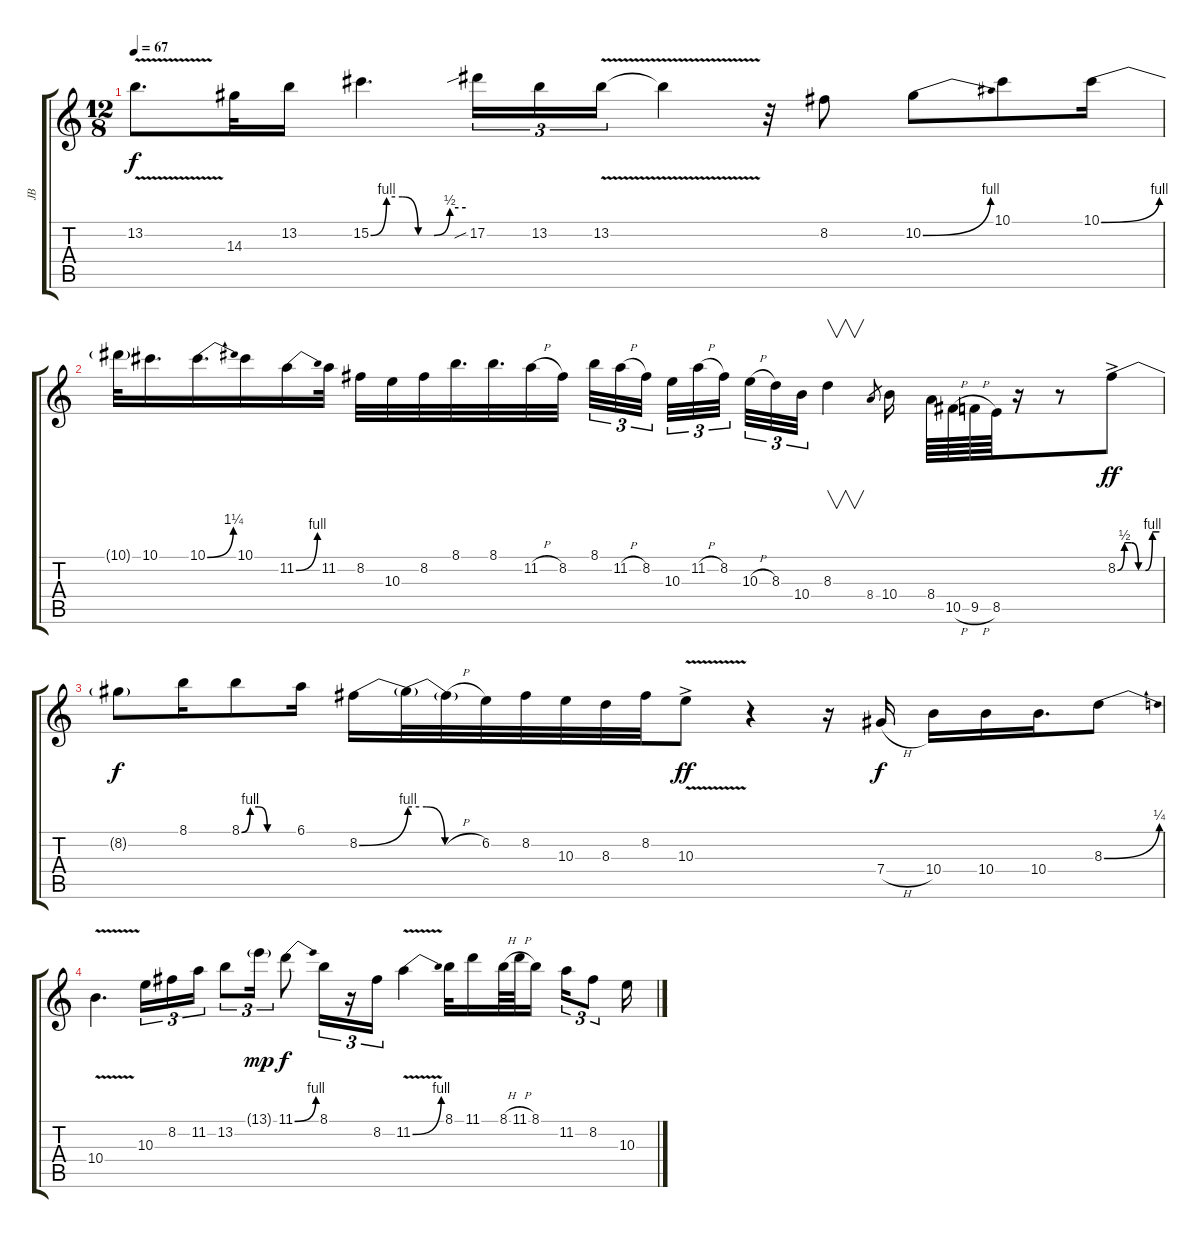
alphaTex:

\track ("JB" "JB") {instrument electricguitarclean}
\staff {score tabs}
\tuning (Eb4 Bb3 Gb3 Db3 Ab2 Eb2) {hide}
\ts (12 8)
\tempo 67
\clef g2
\ks c
13.2{v}.8{d dy f} 14.3.32 13.2.16 15.2{be (custom 0 0 10 4 20 4 30 0 40 0 50 2 60 2)}.4{d} 17.2{sib}.16{tu (3 2)} 13.2.16{tu (3 2)} 13.2{v}.16{tu (3 2)} 13.2{t}.4 r.32 8.2.8 10.2{be (bend 0 0 60 4)}.8 10.1.8 10.1{be (bend 0 0 60 4)}.16 |
10.1{t}.32 10.1.16{d} 10.1{be (bend 0 0 60 5)}.16{d} 10.1.16 11.2{be (bend 0 0 60 4)}.16 11.2.32 8.2.32 10.3.32 8.2.32 8.1.32{d} 8.1.32{d} 11.2{h}.32 8.2.32{beam splitsecondary} 8.1.32{tu (3 2)} 11.2{h}.32{tu (3 2)} 8.2.32{tu (3 2) beam splitsecondary} 10.3.32{tu (3 2)} 11.2{h}.32{tu (3 2)} 8.2.32{tu (3 2)} 10.3{h}.32{tu (3 2)} 8.3.32{tu (3 2)} 10.4.32{tu (3 2)} 8.3.4{v} 8.4.8{gr} 10.4.16 8.4.64 10.5{h}.64 9.5{h}.64 8.5.64 r.16 r.8 8.2{be (custom 0 0 10 2 20 2 30 0 40 0 50 4 60 4) ac}.8{dy ff} |
8.2{t}.8{dy f} 8.1.16 8.1{be (custom 0 0 10 4 20 4 30 0 60 0)}.8 6.1.16 8.2{be (bend 0 0 60 4)}.16 8.2{be (custom 0 4 15 4 30 0 60 0) t}.32 8.2{h t}.32 6.2.32 8.2.32 10.3.32 8.3.32 8.2.32 10.3{v ac}.8{dy ff} r.4 r.16 7.4{h}.16{dy f} 10.4.16 10.4.16 10.4.16{d} 8.3{be (bend 0 0 60 1)}.8 |
10.4{v}.4{d} 10.3.16{tu (3 2)} 8.2.16{tu (3 2)} 11.2.16{tu (3 2)} 13.2.8{tu (3 2)} 13.1{g}.16{tu (3 2) dy mp} 11.1{be (bend 0 0 60 4)}.8{dy f} 8.1.16{tu (3 2)} r.16{tu (3 2)} 8.2.16{tu (3 2)} 11.2{be (bend 0 0 60 4) v}.4 8.1.32 11.1.16 8.1{h}.64 11.1{h}.64 8.1.16{beam splitsecondary} 11.2.16{tu (3 2)} 8.2.8{tu (3 2)} 10.3.16
